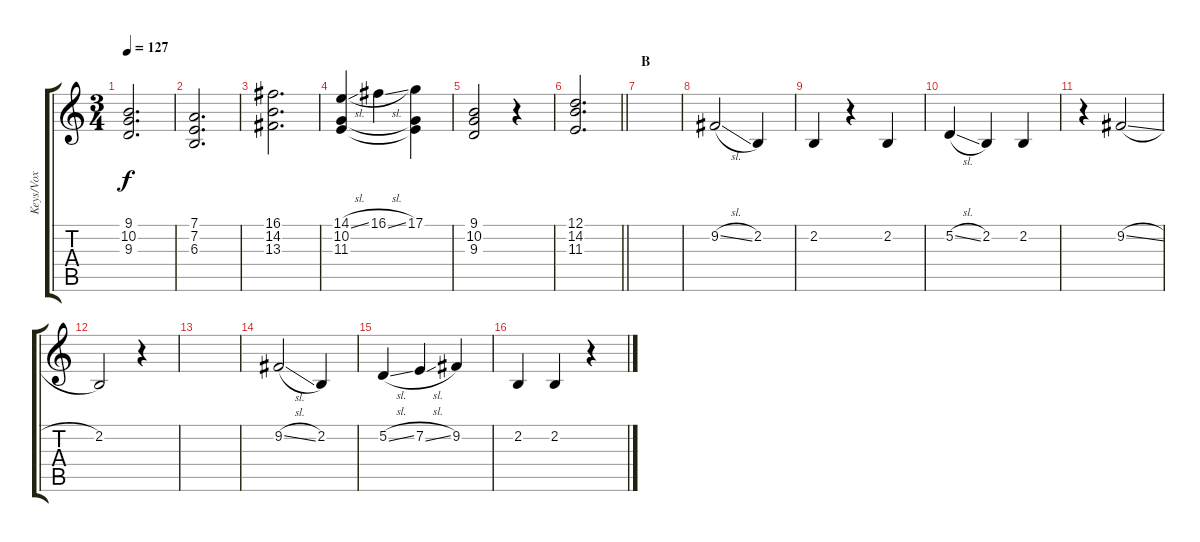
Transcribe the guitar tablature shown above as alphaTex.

\track ("Keys/Vox" "Keys/Vox") {instrument lead2sawtooth}
\staff {score tabs}
\tuning (D4 A3 F3 C3 G2 C2) {hide}
\ts (3 4)
\tempo 127
\clef g2
\ks c
(9.1 10.2 9.3).2{d dy f} |
(7.1 7.2 6.3).2{d} |
(16.1 14.2 13.3).2{d} |
(14.1{sl} 10.2 11.3).4 16.1{sl}.4 (17.1 10.2{t} 11.3{t}).4 |
(9.1 10.2 9.3).2 r.4 |
\barLineRight lightlight
(12.1 14.2 11.3).2{d} |
\section ("" "B")
|
9.2{sl}.2 2.2.4 |
2.2.4 r.4 2.2.4 |
5.2{sl}.4 2.2.4 2.2.4 |
r.4 9.2{sl}.2 |
2.2.2 r.4 |
|
9.2{sl}.2 2.2.4 |
5.2{sl}.4 7.2{sl}.4 9.2.4 |
2.2.4 2.2.4 r.4
